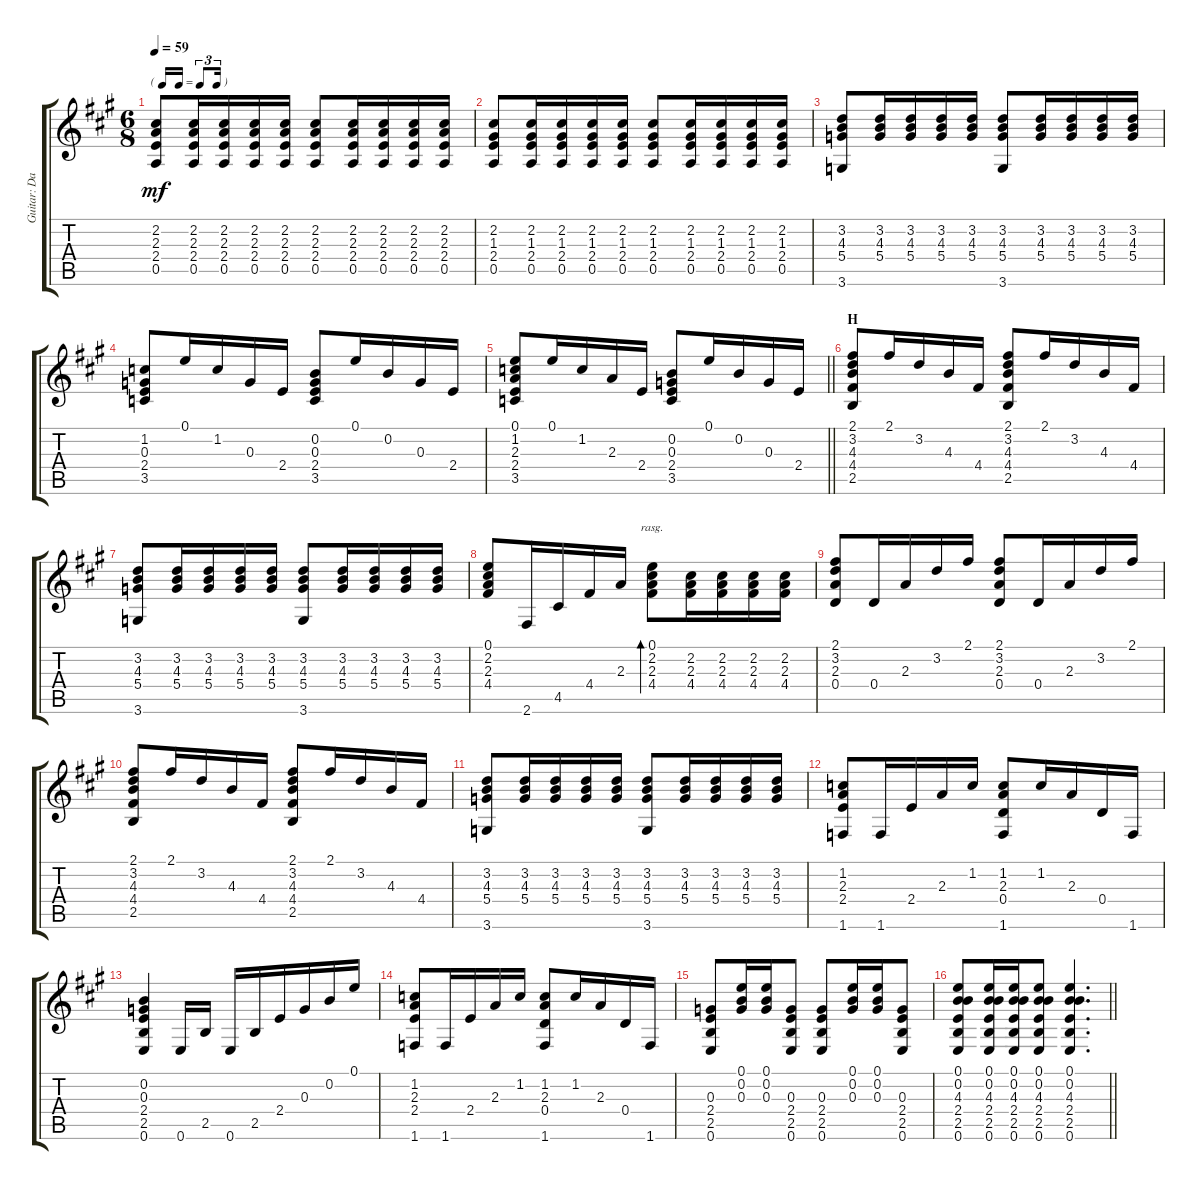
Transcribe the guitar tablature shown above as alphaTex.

\track ("Guitar: David Gilmour" "Guitar: Da") {instrument electricguitarclean}
\staff {score tabs}
\tuning (E4 B3 G3 D3 A2 E2) {hide}
\ts (6 8)
\tf triplet16th
\tempo 59
\clef g2
\ks a
(2.2 2.3 2.4 0.5).8{dy mf} (2.2 2.3 2.4 0.5).16 (2.2 2.3 2.4 0.5).16 (2.2 2.3 2.4 0.5).16 (2.2 2.3 2.4 0.5).16 (2.2 2.3 2.4 0.5).8 (2.2 2.3 2.4 0.5).16 (2.2 2.3 2.4 0.5).16 (2.2 2.3 2.4 0.5).16 (2.2 2.3 2.4 0.5).16 |
(2.2 1.3 2.4 0.5).8 (2.2 1.3 2.4 0.5).16 (2.2 1.3 2.4 0.5).16 (2.2 1.3 2.4 0.5).16 (2.2 1.3 2.4 0.5).16 (2.2 1.3 2.4 0.5).8 (2.2 1.3 2.4 0.5).16 (2.2 1.3 2.4 0.5).16 (2.2 1.3 2.4 0.5).16 (2.2 1.3 2.4 0.5).16 |
(3.2 4.3 5.4 3.6).8 (3.2 4.3 5.4).16 (3.2 4.3 5.4).16 (3.2 4.3 5.4).16 (3.2 4.3 5.4).16 (3.2 4.3 5.4 3.6).8 (3.2 4.3 5.4).16 (3.2 4.3 5.4).16 (3.2 4.3 5.4).16 (3.2 4.3 5.4).16 |
(1.2 0.3 2.4 3.5).8 0.1.16 1.2.16 0.3.16 2.4.16 (0.2 0.3 2.4 3.5).8 0.1.16 0.2.16 0.3.16 2.4.16 |
\barLineRight lightlight
(0.1 1.2 2.3 2.4 3.5).8 0.1.16 1.2.16 2.3.16 2.4.16 (0.2 0.3 2.4 3.5).8 0.1.16 0.2.16 0.3.16 2.4.16 |
\section ("" "H")
(2.1 3.2 4.3 4.4 2.5).8 2.1.16 3.2.16 4.3.16 4.4.16 (2.1 3.2 4.3 4.4 2.5).8 2.1.16 3.2.16 4.3.16 4.4.16 |
(3.2 4.3 5.4 3.6).8 (3.2 4.3 5.4).16 (3.2 4.3 5.4).16 (3.2 4.3 5.4).16 (3.2 4.3 5.4).16 (3.2 4.3 5.4 3.6).8 (3.2 4.3 5.4).16 (3.2 4.3 5.4).16 (3.2 4.3 5.4).16 (3.2 4.3 5.4).16 |
(0.1 2.2 2.3 4.4).8 2.6.16 4.5.16 4.4.16 2.3.16 (0.1 2.2 2.3 4.4).8{bd 480 rasg ii} (2.2 2.3 4.4).16 (2.2 2.3 4.4).16 (2.2 2.3 4.4).16 (2.2 2.3 4.4).16 |
(2.1 3.2 2.3 0.4).8 0.4.16 2.3.16 3.2.16 2.1.16 (2.1 3.2 2.3 0.4).8 0.4.16 2.3.16 3.2.16 2.1.16 |
(2.1 3.2 4.3 4.4 2.5).8 2.1.16 3.2.16 4.3.16 4.4.16 (2.1 3.2 4.3 4.4 2.5).8 2.1.16 3.2.16 4.3.16 4.4.16 |
(3.2 4.3 5.4 3.6).8 (3.2 4.3 5.4).16 (3.2 4.3 5.4).16 (3.2 4.3 5.4).16 (3.2 4.3 5.4).16 (3.2 4.3 5.4 3.6).8 (3.2 4.3 5.4).16 (3.2 4.3 5.4).16 (3.2 4.3 5.4).16 (3.2 4.3 5.4).16 |
(1.2 2.3 2.4 1.6).8 1.6.16 2.4.16 2.3.16 1.2.16 (1.2 2.3 0.4 1.6).8 1.2.16 2.3.16 0.4.16 1.6.16 |
(0.2 0.3 2.4 2.5 0.6).4 0.6.16 2.5.16 0.6.16 2.5.16 2.4.16 0.3.16 0.2.16 0.1.16 |
(1.2 2.3 2.4 1.6).8 1.6.16 2.4.16 2.3.16 1.2.16 (1.2 2.3 0.4 1.6).8 1.2.16 2.3.16 0.4.16 1.6.16 |
(0.3 2.4 2.5 0.6).8 (0.1 0.2 0.3).16 (0.1 0.2 0.3).16 (0.3 2.4 2.5 0.6).8 (0.3 2.4 2.5 0.6).8 (0.1 0.2 0.3).16 (0.1 0.2 0.3).16 (0.3 2.4 2.5 0.6).8 |
\barLineRight lightlight
(0.1 0.2 4.3 2.4 2.5 0.6).8 (0.1 0.2 4.3 2.4 2.5 0.6).16 (0.1 0.2 4.3 2.4 2.5 0.6).16 (0.1 0.2 4.3 2.4 2.5 0.6).8 (0.1 0.2 4.3 2.4 2.5 0.6).4{d}
